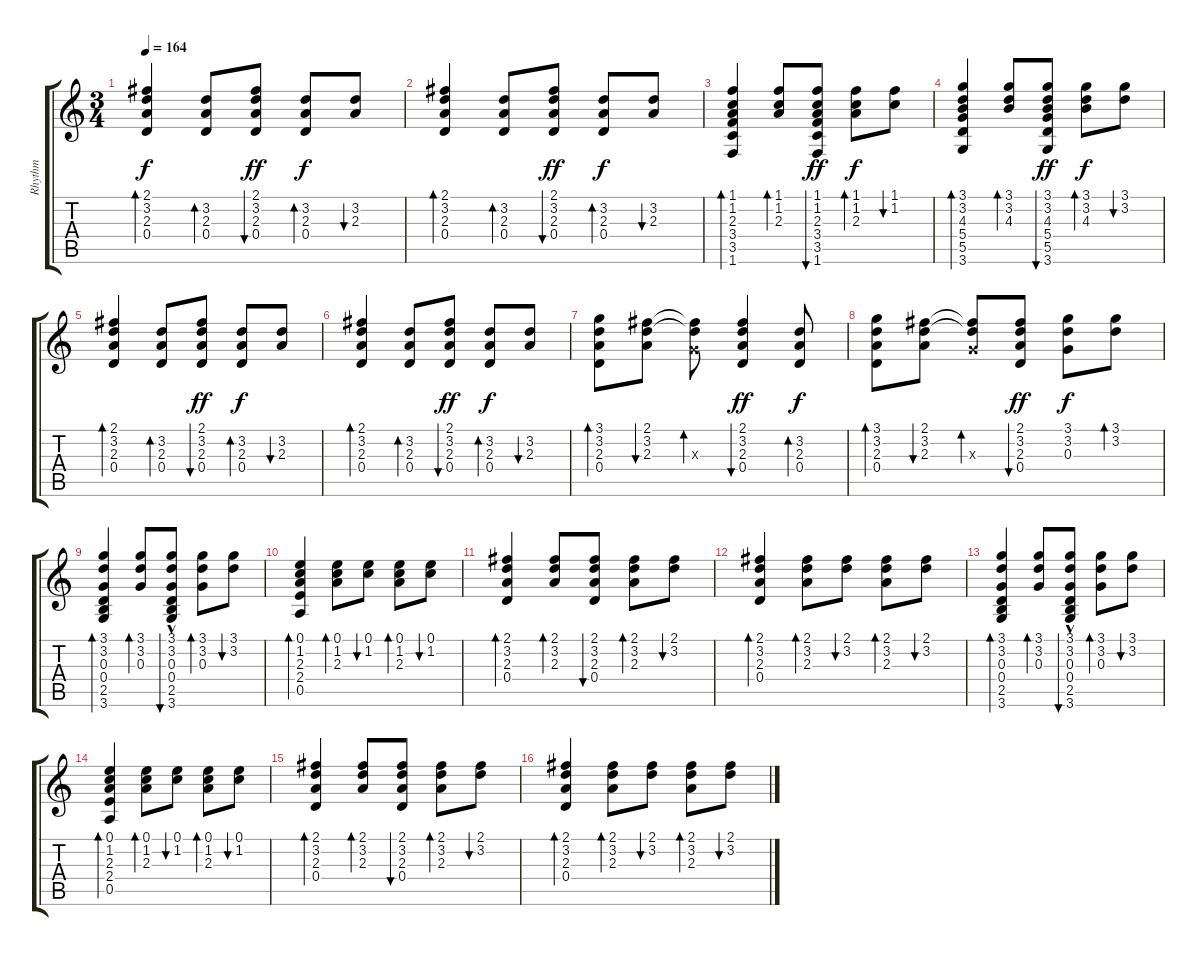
\track ("Rhythm" "Rhythm") {instrument electricguitarjazz}
\staff {score tabs}
\tuning (E4 B3 G3 D3 A2 E2) {hide}
\ts (3 4)
\tempo 164
\clef g2
\ks c
(2.1 3.2 2.3 0.4).4{bd 60 dy f} (3.2 2.3 0.4).8{bd 30} (2.1 3.2 2.3 0.4).8{bu 60 dy ff} (3.2 2.3 0.4).8{bd 30 dy f} (3.2 2.3).8{bu 60} |
(2.1 3.2 2.3 0.4).4{bd 60} (3.2 2.3 0.4).8{bd 30} (2.1 3.2 2.3 0.4).8{bu 60 dy ff} (3.2 2.3 0.4).8{bd 30 dy f} (3.2 2.3).8{bu 60} |
(1.1 1.2 2.3 3.4 3.5 1.6).4{bd 60} (1.1 1.2 2.3).8{bd 30} (1.1 1.2 2.3 3.4 3.5 1.6).8{bu 60 dy ff} (1.1 1.2 2.3).8{bd 30 dy f} (1.1 1.2).8{bu 60} |
(3.1 3.2 4.3 5.4 5.5 3.6).4{bd 60} (3.1 3.2 4.3).8{bd 30} (3.1 3.2 4.3 5.4 5.5 3.6).8{bu 60 dy ff} (3.1 3.2 4.3).8{bd 30 dy f} (3.1 3.2).8{bu 60} |
(2.1 3.2 2.3 0.4).4{bd 60} (3.2 2.3 0.4).8{bd 30} (2.1 3.2 2.3 0.4).8{bu 60 dy ff} (3.2 2.3 0.4).8{bd 30 dy f} (3.2 2.3).8{bu 60} |
(2.1 3.2 2.3 0.4).4{bd 60} (3.2 2.3 0.4).8{bd 30} (2.1 3.2 2.3 0.4).8{bu 60 dy ff} (3.2 2.3 0.4).8{bd 30 dy f} (3.2 2.3).8{bu 60} |
(3.1 3.2 2.3 0.4).8{bd 60} (2.1 3.2 2.3).8{bu 60} (2.1{t} 3.2{t} 0.3{x}).8{bd 60} (2.1 3.2 2.3 0.4).4{bu 60 dy ff} (3.2 2.3 0.4).8{bd 30 dy f} |
(3.1 3.2 2.3 0.4).8{bd 60} (2.1 3.2 2.3).8{bu 60} (2.1{t} 3.2{t} 0.3{x}).8{bd 60} (2.1 3.2 2.3 0.4).8{bu 60 dy ff} (3.1 3.2 0.3).8{dy f} (3.1 3.2).8{bd 30} |
(3.1 3.2 0.3 0.4 2.5 3.6).4{bd 60} (3.1 3.2 0.3).8{bd 30} (3.1{hac} 3.2 0.3 0.4 2.5 3.6).8{bu 60} (3.1 3.2 0.3).8{bd 30} (3.1 3.2).8{bu 60} |
(0.1 1.2 2.3 2.4 0.5).4{bd 60} (0.1 1.2 2.3).8{bd 30} (0.1 1.2).8{bu 60} (0.1 1.2 2.3).8{bd 30} (0.1 1.2).8{bu 60} |
(2.1 3.2 2.3 0.4).4{bd 60} (2.1 3.2 2.3).8{bd 30} (2.1 3.2 2.3 0.4).8{bu 60} (2.1 3.2 2.3).8{bd 30} (2.1 3.2).8{bu 60} |
(2.1 3.2 2.3 0.4).4{bd 60} (2.1 3.2 2.3).8{bd 30} (2.1 3.2).8{bu 60} (2.1 3.2 2.3).8{bd 30} (2.1 3.2).8{bu 60} |
(3.1 3.2 0.3 0.4 2.5 3.6).4{bd 60} (3.1 3.2 0.3).8{bd 30} (3.1{hac} 3.2 0.3 0.4 2.5 3.6).8{bu 60} (3.1 3.2 0.3).8{bd 30} (3.1 3.2).8{bu 60} |
(0.1 1.2 2.3 2.4 0.5).4{bd 60} (0.1 1.2 2.3).8{bd 30} (0.1 1.2).8{bu 60} (0.1 1.2 2.3).8{bd 30} (0.1 1.2).8{bu 60} |
(2.1 3.2 2.3 0.4).4{bd 60} (2.1 3.2 2.3).8{bd 30} (2.1 3.2 2.3 0.4).8{bu 60} (2.1 3.2 2.3).8{bd 30} (2.1 3.2).8{bu 60} |
(2.1 3.2 2.3 0.4).4{bd 60} (2.1 3.2 2.3).8{bd 30} (2.1 3.2).8{bu 60} (2.1 3.2 2.3).8{bd 30} (2.1 3.2).8{bu 60}
